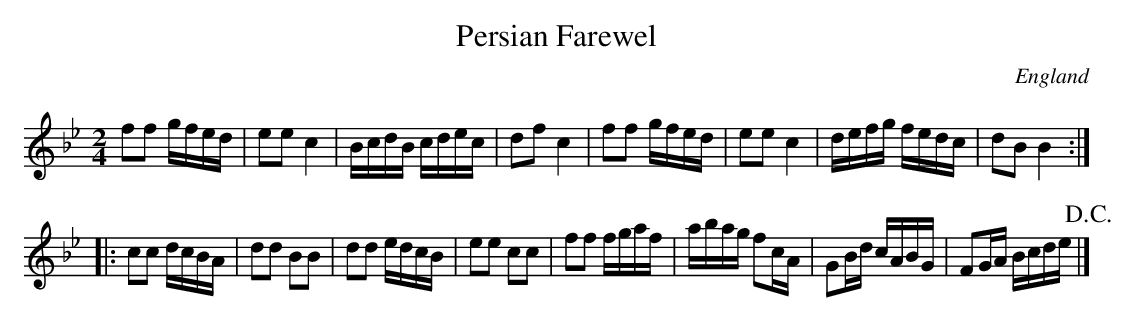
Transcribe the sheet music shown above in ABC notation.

X:1
T:Persian Farewel
L:1/16
M:2/4
O:England
K:Bb major
f2f2 gfed | e2e2 c4 | BcdB cdec | d2f2 c4 | \
f2f2 gfed | e2e2 c4 | defg fedc | d2B2 B4 ::
c2c2 dcBA | d2d2 B2B2 | d2d2 edcB | e2e2 c2c2 | \
f2f2 fgaf | abag f2cA | G2Bd cABG | F2GA Bcde !D.C.! |]
